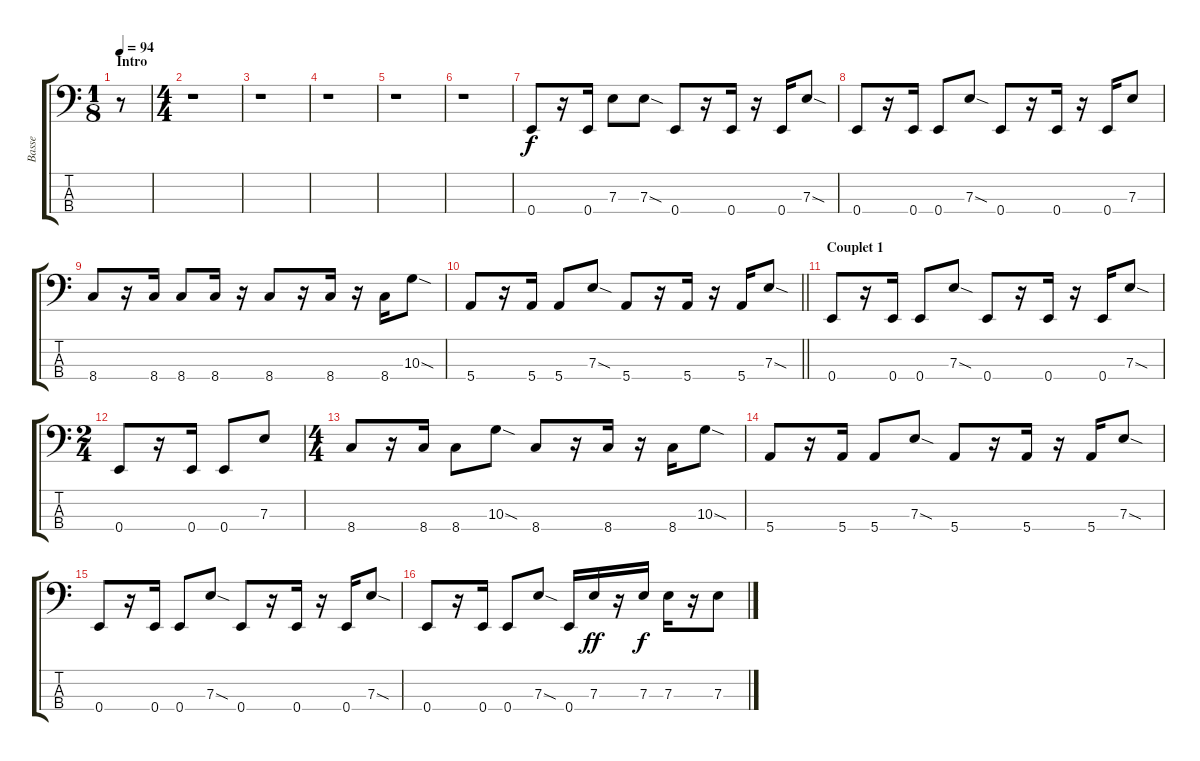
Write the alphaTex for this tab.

\track ("Basse" "Basse") {instrument electricbasspick}
\staff {score tabs}
\tuning (G2 D2 A1 E1) {hide}
\ts (1 8)
\section ("" "Intro")
\tempo 94
\clef f4
\ks c
r.8{dy f instrument electricbasspick} |
\ts (4 4)
r.1 |
r.1 |
r.1 |
r.1 |
r.1 |
0.4.8 r.16 0.4.16 7.3.8 7.3{sod}.8 0.4.8 r.16 0.4.16 r.16 0.4.16 7.3{sod}.8 |
0.4.8 r.16 0.4.16 0.4.8 7.3{sod}.8 0.4.8 r.16 0.4.16 r.16 0.4.16 7.3.8 |
8.4.8 r.16 8.4.16 8.4.8 8.4.16 r.16 8.4.8 r.16 8.4.16 r.16 8.4.16 10.3{sod}.8 |
\barLineRight lightlight
5.4.8 r.16 5.4.16 5.4.8 7.3{sod}.8 5.4.8 r.16 5.4.16 r.16 5.4.16 7.3{sod}.8 |
\section ("" "Couplet 1")
0.4.8 r.16 0.4.16 0.4.8 7.3{sod}.8 0.4.8 r.16 0.4.16 r.16 0.4.16 7.3{sod}.8 |
\ts (2 4)
0.4.8 r.16 0.4.16 0.4.8 7.3.8 |
\ts (4 4)
8.4.8 r.16 8.4.16 8.4.8 10.3{sod}.8 8.4.8 r.16 8.4.16 r.16 8.4.16 10.3{sod}.8 |
5.4.8 r.16 5.4.16 5.4.8 7.3{sod}.8 5.4.8 r.16 5.4.16 r.16 5.4.16 7.3{sod}.8 |
0.4.8 r.16 0.4.16 0.4.8 7.3{sod}.8 0.4.8 r.16 0.4.16 r.16 0.4.16 7.3{sod}.8 |
0.4.8 r.16 0.4.16 0.4.8 7.3{sod}.8 0.4.16 7.3.16{dy ff} r.16 7.3.16{dy f} 7.3.16 r.16 7.3.8
